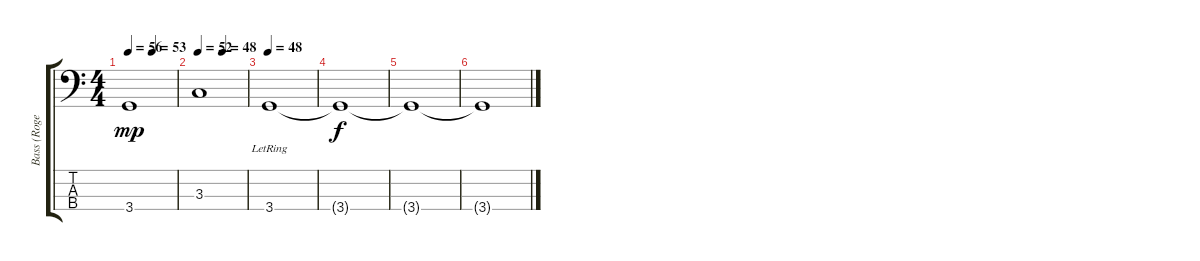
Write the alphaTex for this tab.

\track ("Bass (Roger)" "Bass (Roge") {instrument electricbassfinger}
\staff {score tabs}
\tuning (G2 D2 A1 E1) {hide}
\ts (4 4)
\tempo 56
\tempo (53 0.5)
\clef f4
\ks c
3.4.1{dy mp} |
\tempo 52
\tempo (48 0.5)
3.3.1 |
\tempo 48
3.4{lr}.1 |
3.4{t}.1{dy f} |
3.4{t}.1 |
3.4{t}.1
